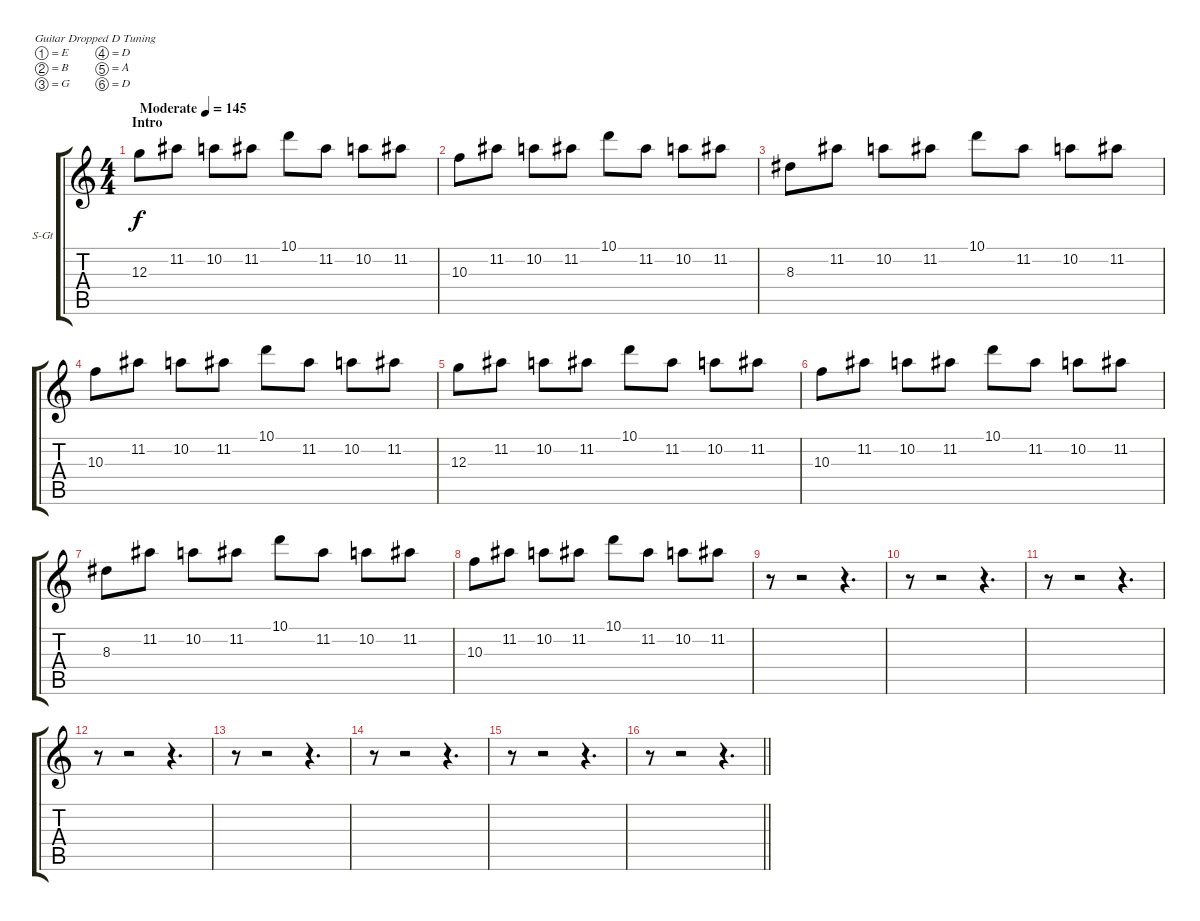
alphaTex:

\bracketExtendMode groupsimilarinstruments
\firstSystemTrackNameOrientation horizontal
\otherSystemsTrackNameOrientation horizontal
\track ("Piano" "S-Gt") {instrument pad2warm}
\staff {score tabs}
\tuning (E4 B3 G3 D3 A2 D2)
\displaytranspose 12
\ts (4 4)
\beaming (8 2 2 2 2)
\section ("" "Intro")
\tempo (145 "Moderate")
\clef g2
\ks c
12.3.8{dy f instrument pad2warm} 11.2.8 10.2.8 11.2.8 10.1.8 11.2.8 10.2.8 11.2.8 |
10.3.8 11.2.8 10.2.8 11.2.8 10.1.8 11.2.8 10.2.8 11.2.8 |
8.3.8 11.2.8 10.2.8 11.2.8 10.1.8 11.2.8 10.2.8 11.2.8 |
10.3.8 11.2.8 10.2.8 11.2.8 10.1.8 11.2.8 10.2.8 11.2.8 |
12.3.8 11.2.8 10.2.8 11.2.8 10.1.8 11.2.8 10.2.8 11.2.8 |
10.3.8 11.2.8 10.2.8 11.2.8 10.1.8 11.2.8 10.2.8 11.2.8 |
8.3.8 11.2.8 10.2.8 11.2.8 10.1.8 11.2.8 10.2.8 11.2.8 |
10.3.8 11.2.8 10.2.8 11.2.8 10.1.8 11.2.8 10.2.8 11.2.8 |
r.8 r.2 r.4{d} |
r.8 r.2 r.4{d} |
r.8 r.2 r.4{d} |
r.8 r.2 r.4{d} |
r.8 r.2 r.4{d} |
r.8 r.2 r.4{d} |
r.8 r.2 r.4{d} |
\barLineRight lightlight
r.8 r.2 r.4{d}
